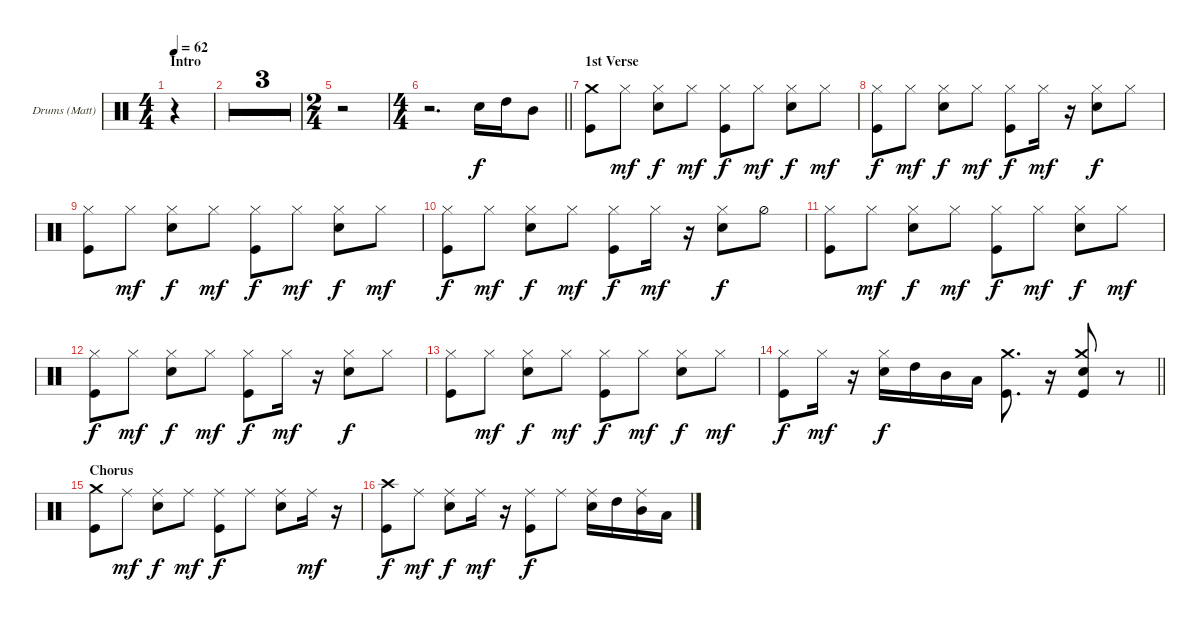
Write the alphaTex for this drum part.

\multiTrackTrackNamePolicy allsystems
\firstSystemTrackNameMode fullname
\firstSystemTrackNameOrientation horizontal
\otherSystemsTrackNameOrientation horizontal
\chordDiagramsInScore
\track ("Drums (Matt)" "Drums") {multiBarRest instrument percussion}
\staff {score}
\articulation defaults
\voice
\ts (4 4)
\section ("" "Intro")
\ac
\tempo 62
\clef neutral
\ks c
r.4{dy f} |
r.1 |
r.1 |
r.1 |
\ts (2 4)
r.2 |
\ts (4 4)
\barLineRight lightlight
r.2{d} "Snare (hit) 2".16 "High Tom (hit)".16 "Mid Tom (hit)".8 |
\section ("" "1st Verse")
("Crash medium (hit)" "Kick (hit)").8 "Hi-Hat (closed)".8{dy mf} ("Hi-Hat (closed)" "Snare (hit) 2").8{dy f} "Hi-Hat (closed)".8{dy mf} ("Hi-Hat (closed)" "Kick (hit)").8{dy f} "Hi-Hat (closed)".8{dy mf} ("Hi-Hat (closed)" "Snare (hit) 2").8{dy f} "Hi-Hat (closed)".8{dy mf} |
("Hi-Hat (closed)" "Kick (hit)").8{dy f} "Hi-Hat (closed)".8{dy mf} ("Hi-Hat (closed)" "Snare (hit) 2").8{dy f} "Hi-Hat (closed)".8{dy mf} ("Hi-Hat (closed)" "Kick (hit)").8{dy f} "Hi-Hat (closed)".16{dy mf} r.16 ("Hi-Hat (closed)" "Snare (hit) 2").8{dy f} "Hi-Hat (closed)".8 |
("Hi-Hat (closed)" "Kick (hit)").8 "Hi-Hat (closed)".8{dy mf} ("Hi-Hat (closed)" "Snare (hit) 2").8{dy f} "Hi-Hat (closed)".8{dy mf} ("Hi-Hat (closed)" "Kick (hit)").8{dy f} "Hi-Hat (closed)".8{dy mf} ("Hi-Hat (closed)" "Snare (hit) 2").8{dy f} "Hi-Hat (closed)".8{dy mf} |
("Hi-Hat (closed)" "Kick (hit)").8{dy f} "Hi-Hat (closed)".8{dy mf} ("Hi-Hat (closed)" "Snare (hit) 2").8{dy f} "Hi-Hat (closed)".8{dy mf} ("Hi-Hat (closed)" "Kick (hit)").8{dy f} "Hi-Hat (closed)".16{dy mf} r.16 ("Hi-Hat (closed)" "Snare (hit) 2").8{dy f} "Hi-Hat (half)".8 |
("Hi-Hat (closed)" "Kick (hit)").8 "Hi-Hat (closed)".8{dy mf} ("Hi-Hat (closed)" "Snare (hit) 2").8{dy f} "Hi-Hat (closed)".8{dy mf} ("Hi-Hat (closed)" "Kick (hit)").8{dy f} "Hi-Hat (closed)".8{dy mf} ("Hi-Hat (closed)" "Snare (hit) 2").8{dy f} "Hi-Hat (closed)".8{dy mf} |
("Hi-Hat (closed)" "Kick (hit)").8{dy f} "Hi-Hat (closed)".8{dy mf} ("Hi-Hat (closed)" "Snare (hit) 2").8{dy f} "Hi-Hat (closed)".8{dy mf} ("Hi-Hat (closed)" "Kick (hit)").8{dy f} "Hi-Hat (closed)".16{dy mf} r.16 ("Hi-Hat (closed)" "Snare (hit) 2").8{dy f} "Hi-Hat (closed)".8 |
("Hi-Hat (closed)" "Kick (hit)").8 "Hi-Hat (closed)".8{dy mf} ("Hi-Hat (closed)" "Snare (hit) 2").8{dy f} "Hi-Hat (closed)".8{dy mf} ("Hi-Hat (closed)" "Kick (hit)").8{dy f} "Hi-Hat (closed)".8{dy mf} ("Hi-Hat (closed)" "Snare (hit) 2").8{dy f} "Hi-Hat (closed)".8{dy mf} |
\barLineRight lightlight
("Hi-Hat (closed)" "Kick (hit)").8{dy f} "Hi-Hat (closed)".16{dy mf} r.16 ("Hi-Hat (closed)" "Snare (hit) 2").16{dy f} "High Tom (hit)".16 "Mid Tom (hit)".16 "Low Tom (hit)".16 ("Crash medium (hit)" "Kick (hit)").8{d} r.16 ("Crash medium (hit)" "Snare (hit) 2" "Kick (hit)").8 r.8 |
\section ("" "Chorus")
("Crash medium (hit)" "Kick (hit)").8 "Ride (middle)".8{dy mf} ("Ride (middle)" "Snare (hit) 2").8{dy f} "Ride (middle)".8{dy mf} ("Ride (middle)" "Kick (hit)").8{dy f} "Ride (middle)".8 ("Ride (middle)" "Snare (hit) 2").8 "Ride (middle)".16{dy mf} r.16 |
("Crash high (hit)" "Kick (hit)").8{dy f} "Ride (middle)".8{dy mf} ("Ride (middle)" "Snare (hit) 2").8{dy f} "Ride (middle)".16{dy mf} r.16 ("Ride (middle)" "Kick (hit)").8{dy f} "Ride (middle)".8 ("Ride (middle)" "Snare (hit) 2").16 "High Tom (hit)".16 ("Ride (middle)" "Mid Tom (hit)").16 "Low Tom (hit)".16
\voice
\clef neutral
\ottava regular
\simile none
\ks c
r.4{dy mf} |
|
|
|
|
\barLineRight lightlight
|
|
|
|
|
|
|
|
\barLineRight lightlight
|
|
